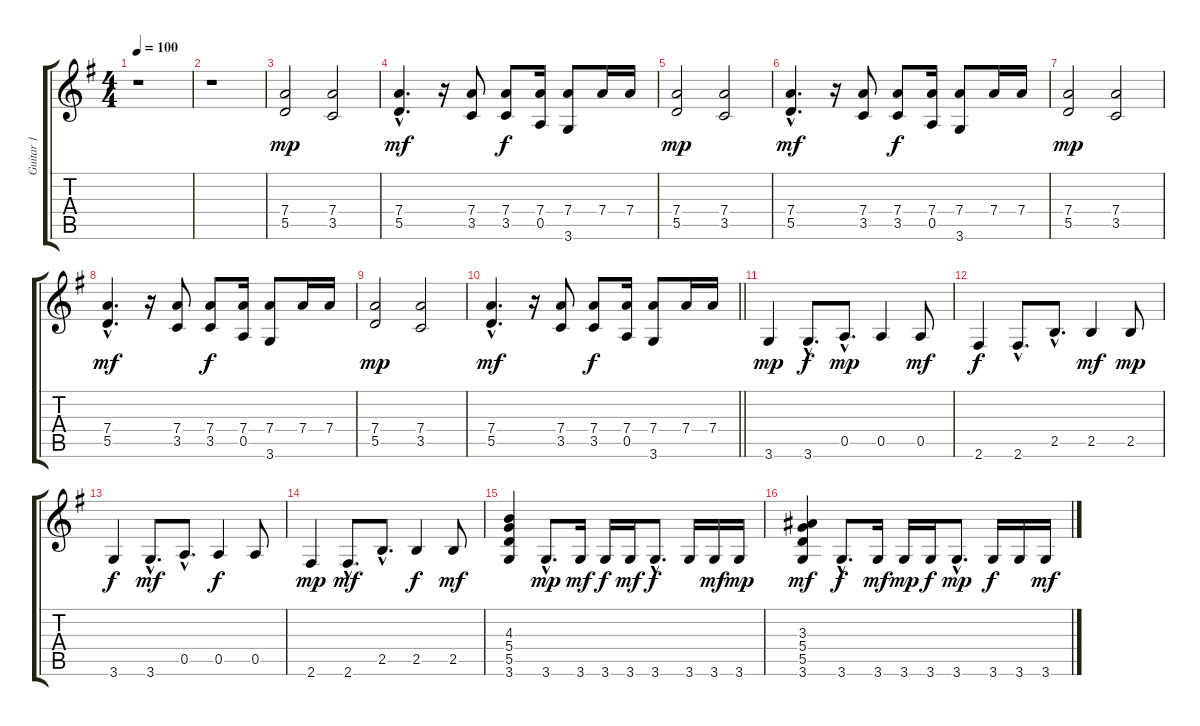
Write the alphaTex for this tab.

\track ("Guitar 1" "Guitar 1") {instrument electricguitarclean}
\staff {score tabs}
\tuning (E4 B3 G3 D3 A2 E2) {hide}
\ts (4 4)
\tempo 100
\clef g2
\ks g
r.1{dy mp instrument electricguitarclean} |
r.1 |
(7.4 5.5).2 (7.4 3.5).2 |
(7.4{hac} 5.5{hac}).4{d dy mf} r.16 (7.4 3.5).8 (7.4 3.5).8{dy f} (7.4 0.5).16 (7.4 3.6).8 7.4.16 7.4.16 |
(7.4 5.5).2{dy mp} (7.4 3.5).2 |
(7.4{hac} 5.5{hac}).4{d dy mf} r.16 (7.4 3.5).8 (7.4 3.5).8{dy f} (7.4 0.5).16 (7.4 3.6).8 7.4.16 7.4.16 |
(7.4 5.5).2{dy mp} (7.4 3.5).2 |
(7.4{hac} 5.5{hac}).4{d dy mf} r.16 (7.4 3.5).8 (7.4 3.5).8{dy f} (7.4 0.5).16 (7.4 3.6).8 7.4.16 7.4.16 |
(7.4 5.5).2{dy mp} (7.4 3.5).2 |
\barLineRight lightlight
(7.4{hac} 5.5{hac}).4{d dy mf} r.16 (7.4 3.5).8 (7.4 3.5).8{dy f} (7.4 0.5).16 (7.4 3.6).8 7.4.16 7.4.16 |
3.6.4{dy mp} 3.6{hac}.8{d dy f} 0.5{hac}.8{d dy mp} 0.5.4 0.5.8{dy mf} |
2.6.4{dy f} 2.6{hac}.8{d} 2.5{hac}.8{d} 2.5.4{dy mf} 2.5.8{dy mp} |
3.6.4{dy f} 3.6{hac}.8{d dy mf} 0.5{hac}.8{d} 0.5.4{dy f} 0.5.8 |
2.6.4{dy mp} 2.6{hac}.8{d dy mf} 2.5{hac}.8{d} 2.5.4{dy f} 2.5.8{dy mf} |
(4.3 5.4 5.5 3.6).4 3.6{hac}.8{d dy mp} 3.6.16{dy mf} 3.6.16{dy f} 3.6.16{dy mf} 3.6{hac}.8{d dy f} 3.6.16 3.6.16{dy mf} 3.6.16{dy mp} |
(3.3 5.4 5.5 3.6).4{dy mf} 3.6{hac}.8{d dy f} 3.6.16{dy mf} 3.6.16{dy mp} 3.6.16{dy f} 3.6{hac}.8{d dy mp} 3.6.16{dy f} 3.6.16 3.6.16{dy mf}
